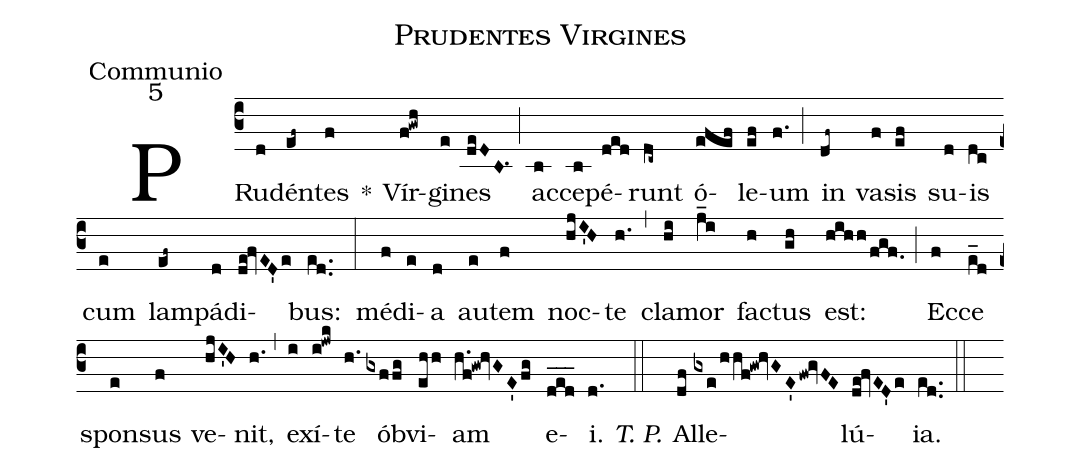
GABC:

name: Prudentes Virgines;
office-part: Communio;
mode: 5;
%%
(c3) PRu(d)dén(ef~)tes(f) *() Vír(f!gwh)gi(e)nes(deDB.1) (;) ac(b)ce(b)pé(ded)runt(dc~) ó(efef)le(ef)um(f.) (;) in(df~) va(f)sis(ef) su(d)is(dc) cum(e) lam(ef~)pá(d)di(de!fvED'e)bus:(ed..) (:)
mé(f)di(e)a(d) au(e)tem(f) noc(hjI'H)te(h.) (,) cla(hi)mor(j_i) fac(h)tus(gh) est:(hihh/fgf.) (;) Ec(f)ce(e_d) spon(e)sus(f) ve(hjI'H)nit,(h.) (,) ex(i)í(i!jwk)te(h.) ób(gxffg)vi(ehh)am(h.f!gw!hvGE'fg) e(d_e_d_)i.(d.) <i>T. P.</i>(::)
Al(df)le(gxe/hhf!gw!hvGE'fw!gvFE)lú(de!fvED'e)ia.(ed..) (::)
